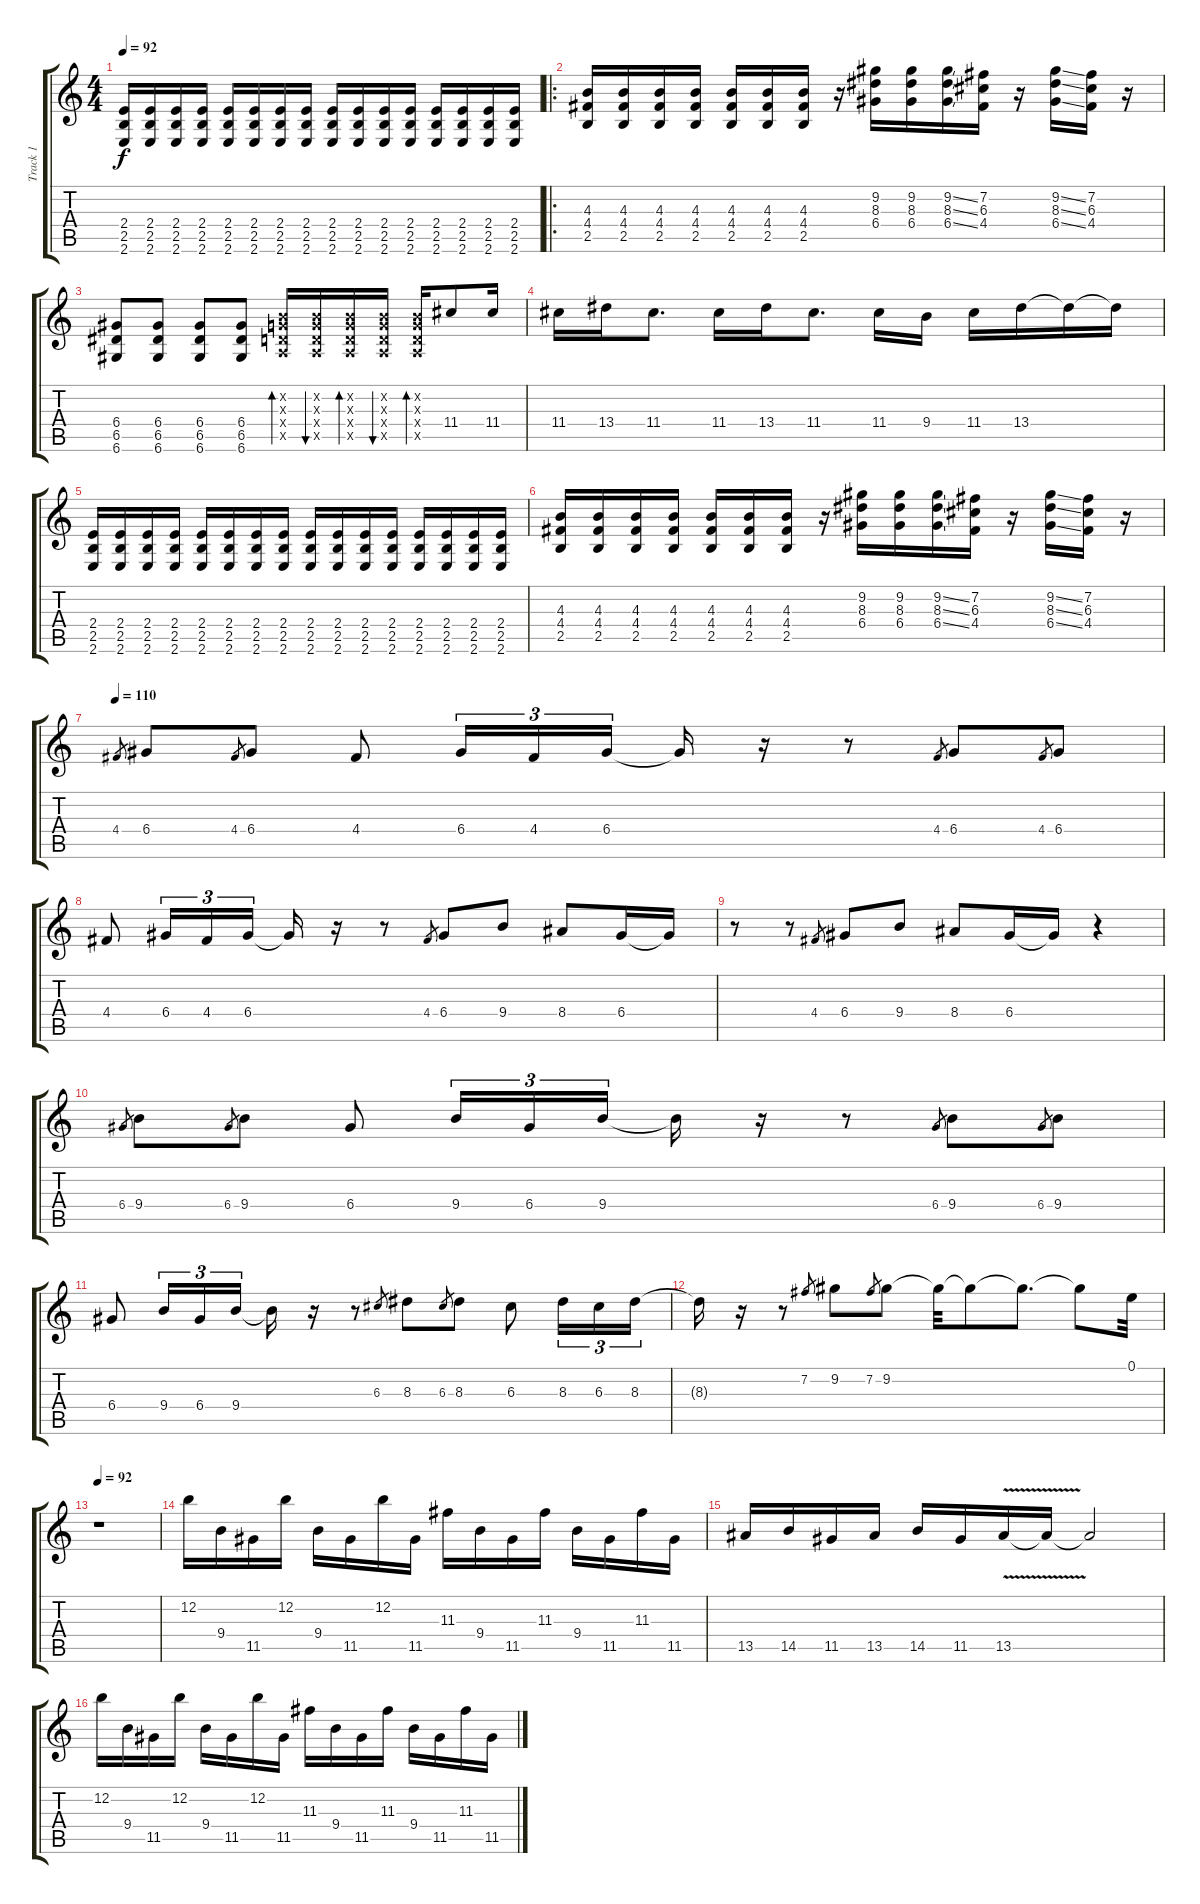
\track ("Track 1" "Track 1") {instrument distortionguitar}
\staff {score tabs}
\tuning (E4 B3 G3 D3 A2 D2) {hide}
\ts (4 4)
\tempo 92
\clef g2
\ks c
(2.4 2.5 2.6).16{dy f} (2.4 2.5 2.6).16 (2.4 2.5 2.6).16 (2.4 2.5 2.6).16 (2.4 2.5 2.6).16 (2.4 2.5 2.6).16 (2.4 2.5 2.6).16 (2.4 2.5 2.6).16 (2.4 2.5 2.6).16 (2.4 2.5 2.6).16 (2.4 2.5 2.6).16 (2.4 2.5 2.6).16 (2.4 2.5 2.6).16 (2.4 2.5 2.6).16 (2.4 2.5 2.6).16 (2.4 2.5 2.6).16 |
\ro
(4.3 4.4 2.5).16 (4.3 4.4 2.5).16 (4.3 4.4 2.5).16 (4.3 4.4 2.5).16 (4.3 4.4 2.5).16 (4.3 4.4 2.5).16 (4.3 4.4 2.5).16 r.16 (9.2 8.3 6.4).16 (9.2 8.3 6.4).16 (9.2{ss} 8.3{ss} 6.4{ss}).16 (7.2 6.3 4.4).16 r.16 (9.2{ss} 8.3{ss} 6.4{ss}).16 (7.2 6.3 4.4).16 r.16 |
(6.4 6.5 6.6).8 (6.4 6.5 6.6).8 (6.4 6.5 6.6).8 (6.4 6.5 6.6).8 (0.2{x} 0.3{x} 0.4{x} 0.5{x}).16{bd 60} (0.2{x} 0.3{x} 0.4{x} 0.5{x}).16{bu 60} (0.2{x} 0.3{x} 0.4{x} 0.5{x}).16{bd 60} (0.2{x} 0.3{x} 0.4{x} 0.5{x}).16{bu 60} (0.2{x} 0.3{x} 0.4{x} 0.5{x}).16{bd 60} 11.4.8 11.4.16 |
11.4.16 13.4.16 11.4.8{d} 11.4.16 13.4.16 11.4.8{d} 11.4.16 9.4.16 11.4.16 13.4.16 13.4{t}.16 13.4{t}.16 |
(2.4 2.5 2.6).16 (2.4 2.5 2.6).16 (2.4 2.5 2.6).16 (2.4 2.5 2.6).16 (2.4 2.5 2.6).16 (2.4 2.5 2.6).16 (2.4 2.5 2.6).16 (2.4 2.5 2.6).16 (2.4 2.5 2.6).16 (2.4 2.5 2.6).16 (2.4 2.5 2.6).16 (2.4 2.5 2.6).16 (2.4 2.5 2.6).16 (2.4 2.5 2.6).16 (2.4 2.5 2.6).16 (2.4 2.5 2.6).16 |
(4.3 4.4 2.5).16 (4.3 4.4 2.5).16 (4.3 4.4 2.5).16 (4.3 4.4 2.5).16 (4.3 4.4 2.5).16 (4.3 4.4 2.5).16 (4.3 4.4 2.5).16 r.16 (9.2 8.3 6.4).16 (9.2 8.3 6.4).16 (9.2{ss} 8.3{ss} 6.4{ss}).16 (7.2 6.3 4.4).16 r.16 (9.2{ss} 8.3{ss} 6.4{ss}).16 (7.2 6.3 4.4).16 r.16 |
\tempo 110
4.4.8{gr} 6.4.8 4.4.8{gr} 6.4.8 4.4.8 6.4.16{tu (3 2)} 4.4.16{tu (3 2)} 6.4.16{tu (3 2)} 6.4{t}.16 r.16 r.8 4.4.8{gr} 6.4.8 4.4.8{gr} 6.4.8 |
4.4.8 6.4.16{tu (3 2)} 4.4.16{tu (3 2)} 6.4.16{tu (3 2)} 6.4{t}.16 r.16 r.8 4.4.8{gr} 6.4.8 9.4.8 8.4.8 6.4.16 6.4{t}.16 |
r.8 r.8 4.4.8{gr} 6.4.8 9.4.8 8.4.8 6.4.16 6.4{t}.16 r.4 |
6.4.8{gr} 9.4.8 6.4.8{gr} 9.4.8 6.4.8 9.4.16{tu (3 2)} 6.4.16{tu (3 2)} 9.4.16{tu (3 2)} 9.4{t}.16 r.16 r.8 6.4.8{gr} 9.4.8 6.4.8{gr} 9.4.8 |
6.4.8 9.4.16{tu (3 2)} 6.4.16{tu (3 2)} 9.4.16{tu (3 2)} 9.4{t}.16 r.16 r.8 6.3.8{gr} 8.3.8 6.3.8{gr} 8.3.8 6.3.8 8.3.16{tu (3 2)} 6.3.16{tu (3 2)} 8.3.16{tu (3 2)} |
8.3{t}.16 r.16 r.8 7.2.8{gr} 9.2.8 7.2.8{gr} 9.2.8 9.2{t}.32 9.2{t}.8 9.2{t}.8{d} 9.2{t}.8 0.1.32 |
\tempo 92
r.1 |
12.2.16{instrument electricguitarclean} 9.4.16 11.5.16 12.2.16 9.4.16 11.5.16 12.2.16 11.5.16 11.3.16 9.4.16 11.5.16 11.3.16 9.4.16 11.5.16 11.3.16 11.5.16 |
13.5.16 14.5.16 11.5.16 13.5.16 14.5.16 11.5.16 13.5{v}.16 13.5{t}.16 13.5{t}.2 |
12.2.16 9.4.16 11.5.16 12.2.16 9.4.16 11.5.16 12.2.16 11.5.16 11.3.16 9.4.16 11.5.16 11.3.16 9.4.16 11.5.16 11.3.16 11.5.16
